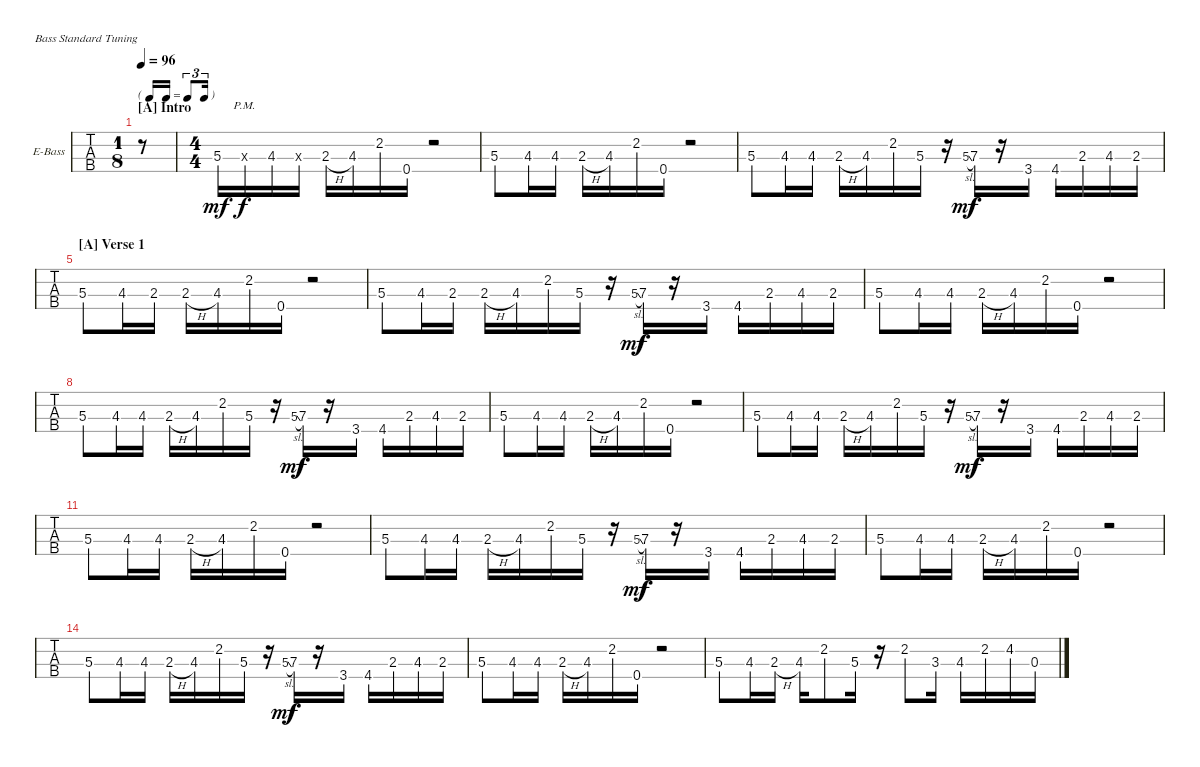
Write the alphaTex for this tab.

\bracketExtendMode nobrackets
\firstSystemTrackNameOrientation horizontal
\otherSystemsTrackNameOrientation horizontal
\defaultBarNumberDisplay FirstOfSystem
\track ("Bass" "E-Bass") {instrument electricbassfinger}
\staff {tabs}
\tuning (G2 D2 A1 E1)
\ts (1 8)
\tf triplet16th
\section ("A" "Intro")
\tempo 96
\clef f4
\scale
0.533835
\ks a
r.8{dy mf instrument electricbassfinger} |
\ts (4 4)
\scale
0.233083 5.3.16 2.3{pm x}.16{dy f} 4.3.16 2.3{x}.16 2.3{h}.16 4.3.16 2.2.16 0.4.16 r.2 |
\scale
0.233083 5.3.8 4.3.16 4.3.16 2.3{h}.16 4.3.16 2.2.16 0.4.16 r.2 |
\scale
0.333333 5.3.8 4.3.16 4.3.16 2.3{h}.16 4.3.16 2.2.16 5.3.16 r.16 5.3{sl}.8{gr dy mf} 7.3.16{dy f} r.16 3.4.16 4.4.16 2.3.16 4.3.16 2.3.16 |
\section ("A" "Verse 1")
\scale
0.333333 5.3.8 4.3.16 2.3.16 2.3{h}.16 4.3.16 2.2.16 0.4.16 r.2 |
\scale
0.333333 5.3.8 4.3.16 2.3.16 2.3{h}.16 4.3.16 2.2.16 5.3.16 r.16 5.3{sl}.8{gr dy mf} 7.3.16{dy f} r.16 3.4.16 4.4.16 2.3.16 4.3.16 2.3.16 |
\scale
0.333333 5.3.8 4.3.16 4.3.16 2.3{h}.16 4.3.16 2.2.16 0.4.16 r.2 |
\scale
0.333333 5.3.8 4.3.16 4.3.16 2.3{h}.16 4.3.16 2.2.16 5.3.16 r.16 5.3{sl}.8{gr dy mf} 7.3.16{dy f} r.16 3.4.16 4.4.16 2.3.16 4.3.16 2.3.16 |
\scale
0.333333 5.3.8 4.3.16 4.3.16 2.3{h}.16 4.3.16 2.2.16 0.4.16 r.2 |
\scale
0.333333 5.3.8 4.3.16 4.3.16 2.3{h}.16 4.3.16 2.2.16 5.3.16 r.16 5.3{sl}.8{gr dy mf} 7.3.16{dy f} r.16 3.4.16 4.4.16 2.3.16 4.3.16 2.3.16 |
\scale
0.333333 5.3.8 4.3.16 4.3.16 2.3{h}.16 4.3.16 2.2.16 0.4.16 r.2 |
\scale
0.333333 5.3.8 4.3.16 4.3.16 2.3{h}.16 4.3.16 2.2.16 5.3.16 r.16 5.3{sl}.8{gr dy mf} 7.3.16{dy f} r.16 3.4.16 4.4.16 2.3.16 4.3.16 2.3.16 |
\scale
0.333333 5.3.8 4.3.16 4.3.16 2.3{h}.16 4.3.16 2.2.16 0.4.16 r.2 |
\scale
0.333333 5.3.8 4.3.16 4.3.16 2.3{h}.16 4.3.16 2.2.16 5.3.16 r.16 5.3{sl}.8{gr dy mf} 7.3.16{dy f} r.16 3.4.16 4.4.16 2.3.16 4.3.16 2.3.16 |
\scale
0.333333 5.3.8 4.3.16 4.3.16 2.3{h}.16 4.3.16 2.2.16 0.4.16 r.2 |
\scale
0.333333 5.3.8 4.3.16 2.3{h}.16 4.3.16 2.2{st}.8 5.3.16 r.16 2.2{st}.8 3.3.16 4.3.16 2.2.16 4.2.16 0.3.16
